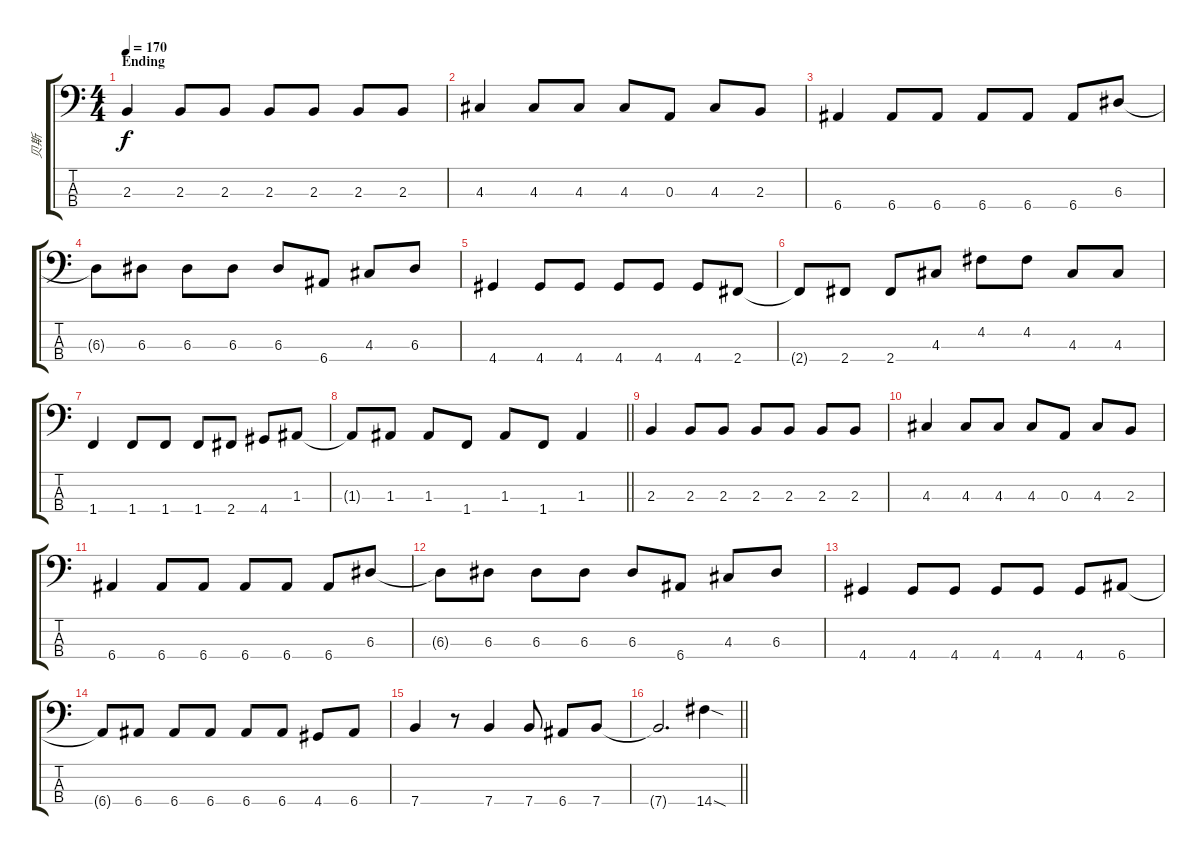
\track ("贝斯" "贝斯") {instrument electricbassfinger}
\staff {score tabs}
\tuning (G2 D2 A1 E1) {hide}
\ts (4 4)
\section ("" "Ending")
\tempo 170
\clef f4
\ks c
2.3.4{dy f} 2.3.8 2.3.8 2.3.8 2.3.8 2.3.8 2.3.8 |
4.3.4 4.3.8 4.3.8 4.3.8 0.3.8 4.3.8 2.3.8 |
6.4.4 6.4.8 6.4.8 6.4.8 6.4.8 6.4.8 6.3.8 |
6.3{t}.8 6.3.8 6.3.8 6.3.8 6.3.8 6.4.8 4.3.8 6.3.8 |
4.4.4 4.4.8 4.4.8 4.4.8 4.4.8 4.4.8 2.4.8 |
2.4{t}.8 2.4.8 2.4.8 4.3.8 4.2.8 4.2.8 4.3.8 4.3.8 |
1.4.4 1.4.8 1.4.8 1.4.8 2.4.8 4.4.8 1.3.8 |
\barLineRight lightlight
1.3{t}.8 1.3.8 1.3.8 1.4.8 1.3.8 1.4.8 1.3.4 |
2.3.4 2.3.8 2.3.8 2.3.8 2.3.8 2.3.8 2.3.8 |
4.3.4 4.3.8 4.3.8 4.3.8 0.3.8 4.3.8 2.3.8 |
6.4.4 6.4.8 6.4.8 6.4.8 6.4.8 6.4.8 6.3.8 |
6.3{t}.8 6.3.8 6.3.8 6.3.8 6.3.8 6.4.8 4.3.8 6.3.8 |
4.4.4 4.4.8 4.4.8 4.4.8 4.4.8 4.4.8 6.4.8 |
6.4{t}.8 6.4.8 6.4.8 6.4.8 6.4.8 6.4.8 4.4.8 6.4.8 |
7.4.4 r.8 7.4.4 7.4.8 6.4.8 7.4.8 |
\barLineRight lightlight
7.4{t}.2{d} 14.4{sod}.4
